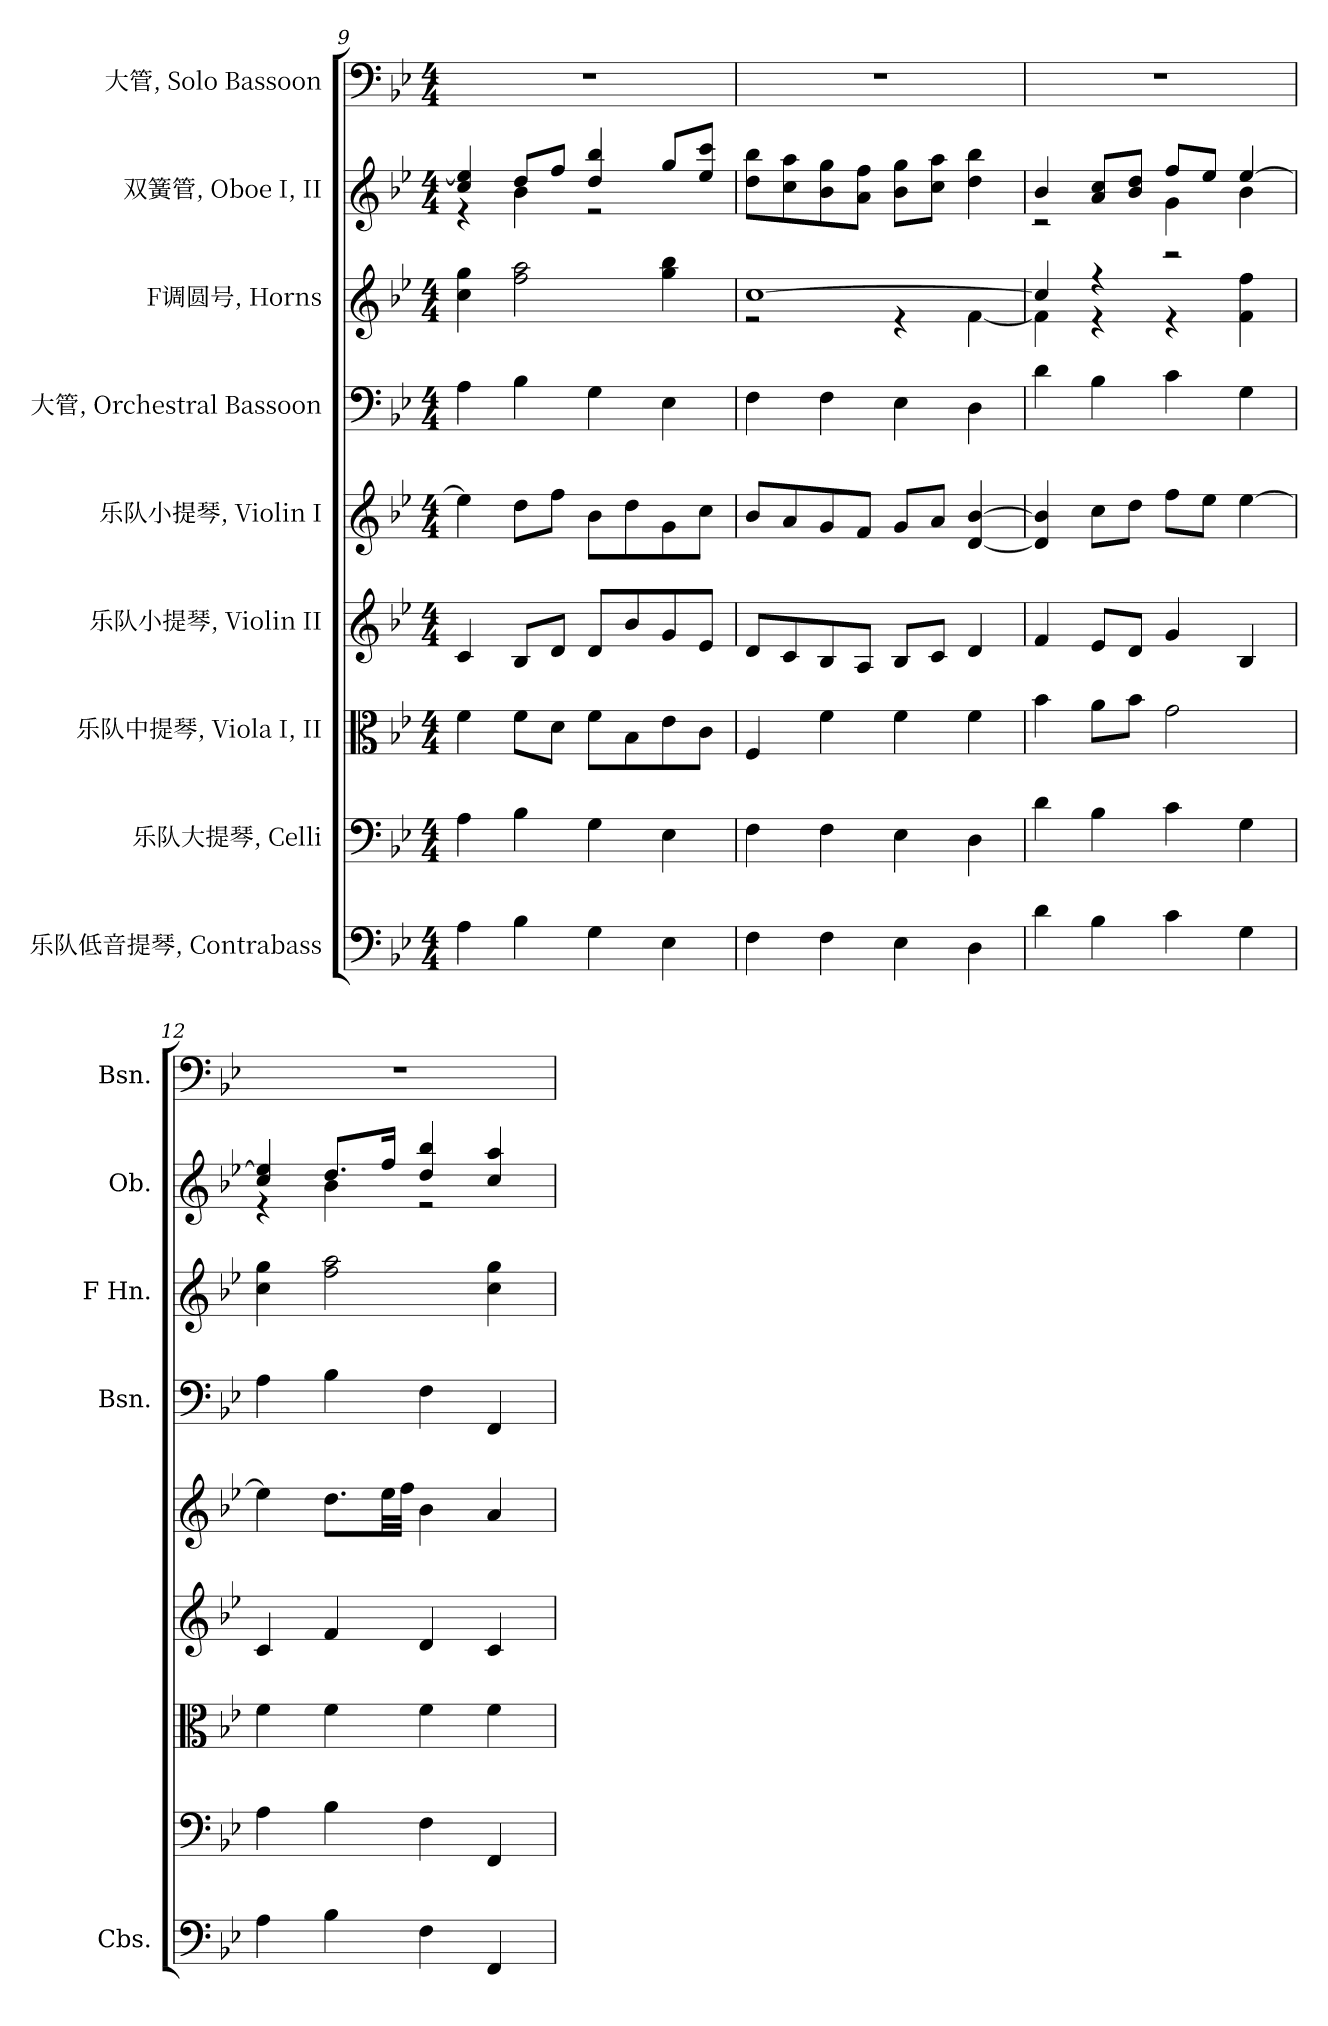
**kern	**kern	**kern	**kern	**kern	**kern	**kern	**kern	**kern
*part9	*part8	*part7	*part6	*part5	*part4	*part3	*part2	*part1
*staff9	*staff8	*staff7	*staff6	*staff5	*staff4	*staff3	*staff2	*staff1
*I"乐队低音提琴, Contrabass	*I"乐队大提琴, Celli	*I"乐队中提琴, Viola I, II	*I"乐队小提琴, Violin II	*I"乐队小提琴, Violin I	*I"大管, Orchestral Bassoon	*I"F调圆号, Horns	*I"双簧管, Oboe I, II	*I"大管, Solo Bassoon
*I'Cbs.	*	*	*	*	*I'Bsn.	*I'F Hn.	*I'Ob.	*I'Bsn.
*clefF4	*clefF4	*clefC3	*clefG2	*clefG2	*clefF4	*clefG2	*clefG2	*clefF4
*ITrd7c12	*	*	*	*	*	*ITrd4c7	*	*
*k[b-e-]	*k[b-e-]	*k[b-e-]	*k[b-e-]	*k[b-e-]	*k[b-e-]	*k[b-e-a-]	*k[b-e-]	*k[b-e-]
*M4/4	*M4/4	*M4/4	*M4/4	*M4/4	*M4/4	*M4/4	*M4/4	*M4/4
=9	=9	=9	=9	=9	=9	=9	=9	=9
*	*	*	*	*	*	*	*^	*
4AA\	4A\	4f\	4c/	4ee-\]	4A\	4f\ 4cc\	4cc/ 4ee-/]	4r	1r
4BB-\	4B-\	8f\L	8B-/L	8dd\L	4B-\	2b-\ 2dd\	8dd/L	4b-\	.
.	.	8d\J	8d/J	8ff\J	.	.	8ff/J	.	.
4GG\	4G\	8f\L	8d/L	8b-\L	4G\	.	4dd/ 4bb-/	2r	.
.	.	8B-\	8b-/	8dd\	.	.	.	.	.
4EE-\	4E-\	8e-\	8g/	8g\	4E-\	4cc\ 4ee-\	8gg/L	.	.
.	.	8c\J	8e-/J	8cc\J	.	.	8ee-/ 8ccc/J	.	.
*	*	*	*	*	*	*	*v	*v	*
!!LO:PB:g=z
=10	=10	=10	=10	=10	=10	=10	=10	=10
*	*	*	*	*	*	*^	*	*
4FF\	4F\	4F/	8d/L	8b-/L	4F\	[1f	2r	8dd\ 8bb-\L	1r
.	.	.	8c/	8a/	.	.	.	8cc\ 8aa\	.
4FF\	4F\	4f\	8B-/	8g/	4F\	.	.	8b-\ 8gg\	.
.	.	.	8A/J	8f/J	.	.	.	8a\ 8ff\J	.
4EE-\	4E-\	4f\	8B-/L	8g/L	4E-\	.	4r	8b-\ 8gg\L	.
.	.	.	8c/J	8a/J	.	.	.	8cc\ 8aa\J	.
4DD\	4D\	4f\	4d/	[4d/ [4b-/	4D\	.	[4B-\	4dd\ 4bb-\	.
=11	=11	=11	=11	=11	=11	=11	=11	=11	=11
*	*	*	*	*	*	*	*	*^	*
4D\	4d\	4b-\	4f/	4d/] 4b-/]	4d\	4f/]	4B-\]	4b-/	2r	1r
4BB-\	4B-\	8a\L	8e-/L	8cc\L	4B-\	4r	4r	8a/ 8cc/L	.	.
.	.	8b-\J	8d/J	8dd\J	.	.	.	8b-/ 8dd/J	.	.
4C\	4c\	2g\	4g/	8ff\L	4c\	2r	4r	8ff/L	4g\	.
.	.	.	.	8ee-\J	.	.	.	8ee-/J	.	.
4GG\	4G\	.	4B-/	[4ee-\	4G\	.	4B-\ 4b-\	[4ee-/	4b-\	.
*	*	*	*	*	*	*v	*v	*	*	*
=12	=12	=12	=12	=12	=12	=12	=12	=12	=12
4AA\	4A\	4f\	4c/	4ee-\]	4A\	4f\ 4cc\	4cc/ 4ee-/]	4r	1r
4BB-\	4B-\	4f\	4f/	8.dd\L	4B-\	2b-\ 2dd\	8.dd/L	4b-\	.
.	.	.	.	32ee-\LL	.	.	16ff/Jk	.	.
.	.	.	.	32ff\JJJ	.	.	.	.	.
4FF\	4F\	4f\	4d/	4b-\	4F\	.	4dd/ 4bb-/	2r	.
4FFF/	4FF/	4f\	4c/	4a/	4FF/	4f\ 4cc\	4cc/ 4aa/	.	.
*	*	*	*	*	*	*	*v	*v	*
=	=	=	=	=	=	=	=	=
*-	*-	*-	*-	*-	*-	*-	*-	*-
